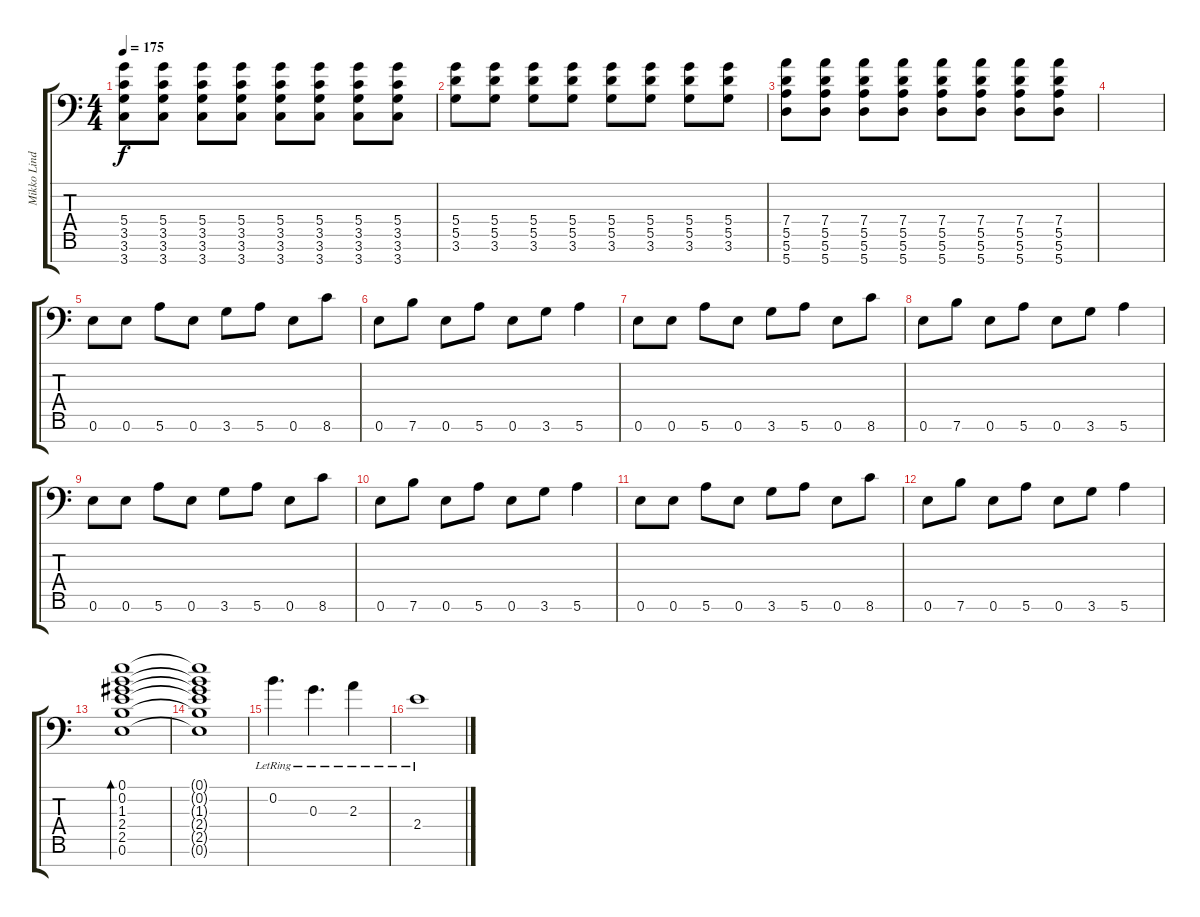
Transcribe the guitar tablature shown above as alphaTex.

\track ("Mikko Lindström" "Mikko Lind") {instrument acousticguitarsteel}
\staff {score tabs}
\tuning (E4 B3 G3 D3 A2 E2 A1) {hide}
\ts (4 4)
\tempo 175
\clef f4
\ks c
(5.4 3.5 3.6 3.7).8{dy f} (5.4 3.5 3.6 3.7).8 (5.4 3.5 3.6 3.7).8 (5.4 3.5 3.6 3.7).8 (5.4 3.5 3.6 3.7).8 (5.4 3.5 3.6 3.7).8 (5.4 3.5 3.6 3.7).8 (5.4 3.5 3.6 3.7).8 |
(5.4 5.5 3.6).8 (5.4 5.5 3.6).8 (5.4 5.5 3.6).8 (5.4 5.5 3.6).8 (5.4 5.5 3.6).8 (5.4 5.5 3.6).8 (5.4 5.5 3.6).8 (5.4 5.5 3.6).8 |
(7.4 5.5 5.6 5.7).8 (7.4 5.5 5.6 5.7).8 (7.4 5.5 5.6 5.7).8 (7.4 5.5 5.6 5.7).8 (7.4 5.5 5.6 5.7).8 (7.4 5.5 5.6 5.7).8 (7.4 5.5 5.6 5.7).8 (7.4 5.5 5.6 5.7).8 |
|
0.6.8 0.6.8 5.6.8 0.6.8 3.6.8 5.6.8 0.6.8 8.6.8 |
0.6.8 7.6.8 0.6.8 5.6.8 0.6.8 3.6.8 5.6.4 |
0.6.8 0.6.8 5.6.8 0.6.8 3.6.8 5.6.8 0.6.8 8.6.8 |
0.6.8 7.6.8 0.6.8 5.6.8 0.6.8 3.6.8 5.6.4 |
0.6.8 0.6.8 5.6.8 0.6.8 3.6.8 5.6.8 0.6.8 8.6.8 |
0.6.8 7.6.8 0.6.8 5.6.8 0.6.8 3.6.8 5.6.4 |
0.6.8 0.6.8 5.6.8 0.6.8 3.6.8 5.6.8 0.6.8 8.6.8 |
0.6.8 7.6.8 0.6.8 5.6.8 0.6.8 3.6.8 5.6.4 |
(0.1 0.2 1.3 2.4 2.5 0.6).1{bd 120 instrument acousticguitarsteel} |
(0.1{t} 0.2{t} 1.3{t} 2.4{t} 2.5{t} 0.6{t}).1 |
0.2{lr}.4{d} 0.3{lr}.4{d} 2.3{lr}.4 |
2.4{lr}.1
